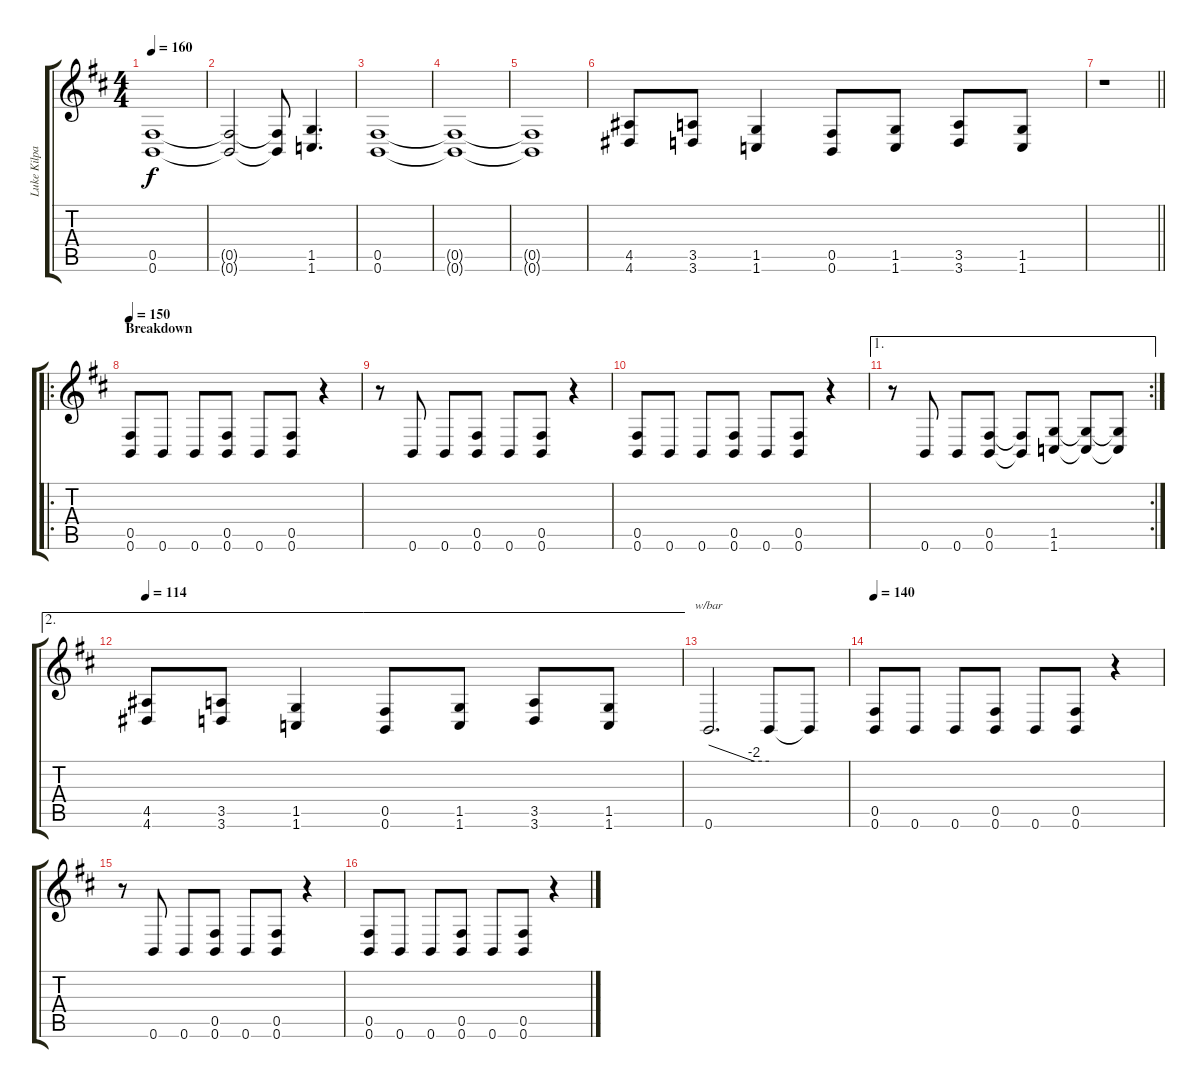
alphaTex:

\track ("Luke Kilpatrick" "Luke Kilpa") {instrument distortionguitar}
\staff {score tabs}
\tuning (Db4 Ab3 E3 B2 Gb2 B1) {hide}
\ts (4 4)
\tempo 160
\clef g2
\ks d
(0.5{t} 0.6{t}).1{dy f} |
(0.5{t} 0.6{t}).2 (0.5{t} 0.6{t}).8 (1.5 1.6).4{d} |
(0.5 0.6).1 |
(0.5{t} 0.6{t}).1 |
(0.5{t} 0.6{t}).1 |
(4.5 4.6).8 (3.5 3.6).8 (1.5 1.6).4 (0.5 0.6).8 (1.5 1.6).8 (3.5 3.6).8 (1.5 1.6).8 |
\barLineRight lightlight
r.1 |
\ro
\section ("" "Breakdown")
\tempo 150
(0.5 0.6).8{volume 14} 0.6.8 0.6.8 (0.5 0.6).8 0.6.8 (0.5 0.6).8 r.4 |
r.8 0.6.8 0.6.8 (0.5 0.6).8 0.6.8 (0.5 0.6).8 r.4 |
(0.5 0.6).8 0.6.8 0.6.8 (0.5 0.6).8 0.6.8 (0.5 0.6).8 r.4 |
\ae 1
\rc 2
r.8 0.6.8 0.6.8 (0.5 0.6).8 (0.5{t} 0.6{t}).8 (1.5 1.6).8 (1.5{t} 1.6{t}).8 (1.5{t} 1.6{t}).8 |
\ae 2
\tempo 114
(4.5 4.6).8 (3.5 3.6).8 (1.5 1.6).4 (0.5 0.6).8 (1.5 1.6).8 (3.5 3.6).8 (1.5 1.6).8 |
0.6.2{d tbe (custom default 0 0 45 -8 60 -8)} 0.6{t}.8 0.6{t}.8 |
\tempo 140
(0.5 0.6).8 0.6.8 0.6.8 (0.5 0.6).8 0.6.8 (0.5 0.6).8 r.4 |
r.8 0.6.8 0.6.8 (0.5 0.6).8 0.6.8 (0.5 0.6).8 r.4 |
(0.5 0.6).8 0.6.8 0.6.8 (0.5 0.6).8 0.6.8 (0.5 0.6).8 r.4
